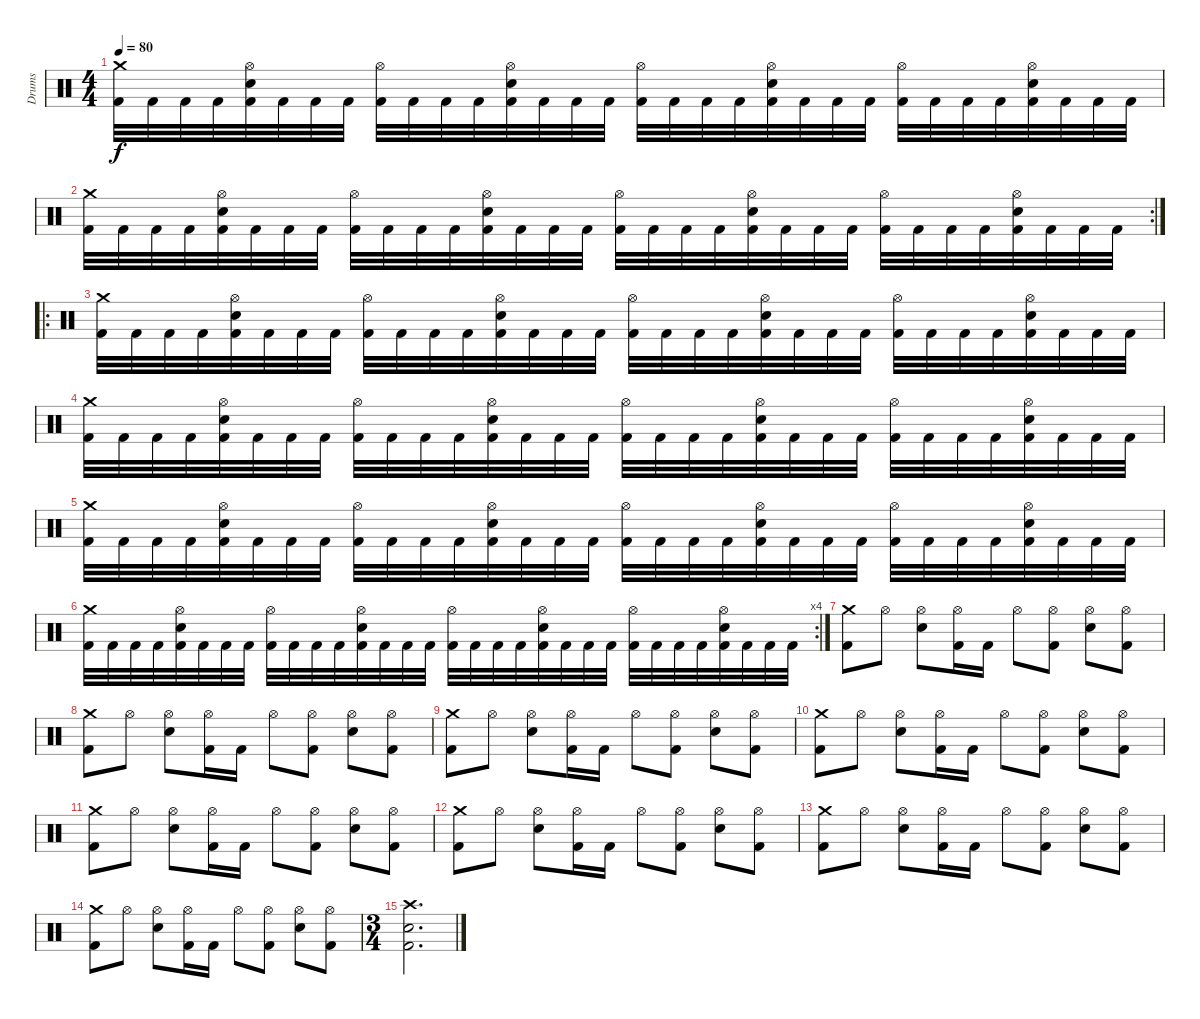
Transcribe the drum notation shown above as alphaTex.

\track ("Drums" "Drums") {instrument percussion}
\staff {score}
\articulation defaults
\ts (4 4)
\tempo 80
\clef neutral
\ks c
("Crash medium (hit)" "Kick (hit) 2").32{dy f} "Kick (hit) 2".32 "Kick (hit) 2".32 "Kick (hit) 2".32 ("Hi-Hat (open)" "Electric Snare (hit)" "Kick (hit) 2").32 "Kick (hit) 2".32 "Kick (hit) 2".32 "Kick (hit) 2".32 ("Hi-Hat (open)" "Kick (hit) 2").32 "Kick (hit) 2".32 "Kick (hit) 2".32 "Kick (hit) 2".32 ("Hi-Hat (open)" "Electric Snare (hit)" "Kick (hit) 2").32 "Kick (hit) 2".32 "Kick (hit) 2".32 "Kick (hit) 2".32 ("Hi-Hat (open)" "Kick (hit) 2").32 "Kick (hit) 2".32 "Kick (hit) 2".32 "Kick (hit) 2".32 ("Hi-Hat (open)" "Electric Snare (hit)" "Kick (hit) 2").32 "Kick (hit) 2".32 "Kick (hit) 2".32 "Kick (hit) 2".32 ("Hi-Hat (open)" "Kick (hit) 2").32 "Kick (hit) 2".32 "Kick (hit) 2".32 "Kick (hit) 2".32 ("Hi-Hat (open)" "Electric Snare (hit)" "Kick (hit) 2").32 "Kick (hit) 2".32 "Kick (hit) 2".32 "Kick (hit) 2".32 |
\rc 2
("Crash medium (hit)" "Kick (hit) 2").32 "Kick (hit) 2".32 "Kick (hit) 2".32 "Kick (hit) 2".32 ("Hi-Hat (open)" "Electric Snare (hit)" "Kick (hit) 2").32 "Kick (hit) 2".32 "Kick (hit) 2".32 "Kick (hit) 2".32 ("Hi-Hat (open)" "Kick (hit) 2").32 "Kick (hit) 2".32 "Kick (hit) 2".32 "Kick (hit) 2".32 ("Hi-Hat (open)" "Electric Snare (hit)" "Kick (hit) 2").32 "Kick (hit) 2".32 "Kick (hit) 2".32 "Kick (hit) 2".32 ("Hi-Hat (open)" "Kick (hit) 2").32 "Kick (hit) 2".32 "Kick (hit) 2".32 "Kick (hit) 2".32 ("Hi-Hat (open)" "Electric Snare (hit)" "Kick (hit) 2").32 "Kick (hit) 2".32 "Kick (hit) 2".32 "Kick (hit) 2".32 ("Hi-Hat (open)" "Kick (hit) 2").32 "Kick (hit) 2".32 "Kick (hit) 2".32 "Kick (hit) 2".32 ("Hi-Hat (open)" "Electric Snare (hit)" "Kick (hit) 2").32 "Kick (hit) 2".32 "Kick (hit) 2".32 "Kick (hit) 2".32 |
\ro
("Crash medium (hit)" "Kick (hit) 2").32 "Kick (hit) 2".32 "Kick (hit) 2".32 "Kick (hit) 2".32 ("Hi-Hat (open)" "Electric Snare (hit)" "Kick (hit) 2").32 "Kick (hit) 2".32 "Kick (hit) 2".32 "Kick (hit) 2".32 ("Hi-Hat (open)" "Kick (hit) 2").32 "Kick (hit) 2".32 "Kick (hit) 2".32 "Kick (hit) 2".32 ("Hi-Hat (open)" "Electric Snare (hit)" "Kick (hit) 2").32 "Kick (hit) 2".32 "Kick (hit) 2".32 "Kick (hit) 2".32 ("Hi-Hat (open)" "Kick (hit) 2").32 "Kick (hit) 2".32 "Kick (hit) 2".32 "Kick (hit) 2".32 ("Hi-Hat (open)" "Electric Snare (hit)" "Kick (hit) 2").32 "Kick (hit) 2".32 "Kick (hit) 2".32 "Kick (hit) 2".32 ("Hi-Hat (open)" "Kick (hit) 2").32 "Kick (hit) 2".32 "Kick (hit) 2".32 "Kick (hit) 2".32 ("Hi-Hat (open)" "Electric Snare (hit)" "Kick (hit) 2").32 "Kick (hit) 2".32 "Kick (hit) 2".32 "Kick (hit) 2".32 |
("Crash medium (hit)" "Kick (hit) 2").32 "Kick (hit) 2".32 "Kick (hit) 2".32 "Kick (hit) 2".32 ("Hi-Hat (open)" "Electric Snare (hit)" "Kick (hit) 2").32 "Kick (hit) 2".32 "Kick (hit) 2".32 "Kick (hit) 2".32 ("Hi-Hat (open)" "Kick (hit) 2").32 "Kick (hit) 2".32 "Kick (hit) 2".32 "Kick (hit) 2".32 ("Hi-Hat (open)" "Electric Snare (hit)" "Kick (hit) 2").32 "Kick (hit) 2".32 "Kick (hit) 2".32 "Kick (hit) 2".32 ("Hi-Hat (open)" "Kick (hit) 2").32 "Kick (hit) 2".32 "Kick (hit) 2".32 "Kick (hit) 2".32 ("Hi-Hat (open)" "Electric Snare (hit)" "Kick (hit) 2").32 "Kick (hit) 2".32 "Kick (hit) 2".32 "Kick (hit) 2".32 ("Hi-Hat (open)" "Kick (hit) 2").32 "Kick (hit) 2".32 "Kick (hit) 2".32 "Kick (hit) 2".32 ("Hi-Hat (open)" "Electric Snare (hit)" "Kick (hit) 2").32 "Kick (hit) 2".32 "Kick (hit) 2".32 "Kick (hit) 2".32 |
("Crash medium (hit)" "Kick (hit) 2").32 "Kick (hit) 2".32 "Kick (hit) 2".32 "Kick (hit) 2".32 ("Hi-Hat (open)" "Electric Snare (hit)" "Kick (hit) 2").32 "Kick (hit) 2".32 "Kick (hit) 2".32 "Kick (hit) 2".32 ("Hi-Hat (open)" "Kick (hit) 2").32 "Kick (hit) 2".32 "Kick (hit) 2".32 "Kick (hit) 2".32 ("Hi-Hat (open)" "Electric Snare (hit)" "Kick (hit) 2").32 "Kick (hit) 2".32 "Kick (hit) 2".32 "Kick (hit) 2".32 ("Hi-Hat (open)" "Kick (hit) 2").32 "Kick (hit) 2".32 "Kick (hit) 2".32 "Kick (hit) 2".32 ("Hi-Hat (open)" "Electric Snare (hit)" "Kick (hit) 2").32 "Kick (hit) 2".32 "Kick (hit) 2".32 "Kick (hit) 2".32 ("Hi-Hat (open)" "Kick (hit) 2").32 "Kick (hit) 2".32 "Kick (hit) 2".32 "Kick (hit) 2".32 ("Hi-Hat (open)" "Electric Snare (hit)" "Kick (hit) 2").32 "Kick (hit) 2".32 "Kick (hit) 2".32 "Kick (hit) 2".32 |
\rc 4
("Crash medium (hit)" "Kick (hit) 2").32 "Kick (hit) 2".32 "Kick (hit) 2".32 "Kick (hit) 2".32 ("Hi-Hat (open)" "Electric Snare (hit)" "Kick (hit) 2").32 "Kick (hit) 2".32 "Kick (hit) 2".32 "Kick (hit) 2".32 ("Hi-Hat (open)" "Kick (hit) 2").32 "Kick (hit) 2".32 "Kick (hit) 2".32 "Kick (hit) 2".32 ("Hi-Hat (open)" "Electric Snare (hit)" "Kick (hit) 2").32 "Kick (hit) 2".32 "Kick (hit) 2".32 "Kick (hit) 2".32 ("Hi-Hat (open)" "Kick (hit) 2").32 "Kick (hit) 2".32 "Kick (hit) 2".32 "Kick (hit) 2".32 ("Hi-Hat (open)" "Electric Snare (hit)" "Kick (hit) 2").32 "Kick (hit) 2".32 "Kick (hit) 2".32 "Kick (hit) 2".32 ("Hi-Hat (open)" "Kick (hit) 2").32 "Kick (hit) 2".32 "Kick (hit) 2".32 "Kick (hit) 2".32 ("Hi-Hat (open)" "Electric Snare (hit)" "Kick (hit) 2").32 "Kick (hit) 2".32 "Kick (hit) 2".32 "Kick (hit) 2".32 |
("Crash medium (hit)" "Kick (hit) 2").8 "Hi-Hat (open)".8 ("Hi-Hat (open)" "Electric Snare (hit)").8 ("Hi-Hat (open)" "Kick (hit) 2").16 "Kick (hit) 2".16 "Hi-Hat (open)".8 ("Hi-Hat (open)" "Kick (hit) 2").8 ("Hi-Hat (open)" "Electric Snare (hit)").8 ("Hi-Hat (open)" "Kick (hit) 2").8 |
("Crash medium (hit)" "Kick (hit) 2").8 "Hi-Hat (open)".8 ("Hi-Hat (open)" "Electric Snare (hit)").8 ("Hi-Hat (open)" "Kick (hit) 2").16 "Kick (hit) 2".16 "Hi-Hat (open)".8 ("Hi-Hat (open)" "Kick (hit) 2").8 ("Hi-Hat (open)" "Electric Snare (hit)").8 ("Hi-Hat (open)" "Kick (hit) 2").8 |
("Crash medium (hit)" "Kick (hit) 2").8 "Hi-Hat (open)".8 ("Hi-Hat (open)" "Electric Snare (hit)").8 ("Hi-Hat (open)" "Kick (hit) 2").16 "Kick (hit) 2".16 "Hi-Hat (open)".8 ("Hi-Hat (open)" "Kick (hit) 2").8 ("Hi-Hat (open)" "Electric Snare (hit)").8 ("Hi-Hat (open)" "Kick (hit) 2").8 |
("Crash medium (hit)" "Kick (hit) 2").8 "Hi-Hat (open)".8 ("Hi-Hat (open)" "Electric Snare (hit)").8 ("Hi-Hat (open)" "Kick (hit) 2").16 "Kick (hit) 2".16 "Hi-Hat (open)".8 ("Hi-Hat (open)" "Kick (hit) 2").8 ("Hi-Hat (open)" "Electric Snare (hit)").8 ("Hi-Hat (open)" "Kick (hit) 2").8 |
("Crash medium (hit)" "Kick (hit) 2").8 "Hi-Hat (open)".8 ("Hi-Hat (open)" "Electric Snare (hit)").8 ("Hi-Hat (open)" "Kick (hit) 2").16 "Kick (hit) 2".16 "Hi-Hat (open)".8 ("Hi-Hat (open)" "Kick (hit) 2").8 ("Hi-Hat (open)" "Electric Snare (hit)").8 ("Hi-Hat (open)" "Kick (hit) 2").8 |
("Crash medium (hit)" "Kick (hit) 2").8 "Hi-Hat (open)".8 ("Hi-Hat (open)" "Electric Snare (hit)").8 ("Hi-Hat (open)" "Kick (hit) 2").16 "Kick (hit) 2".16 "Hi-Hat (open)".8 ("Hi-Hat (open)" "Kick (hit) 2").8 ("Hi-Hat (open)" "Electric Snare (hit)").8 ("Hi-Hat (open)" "Kick (hit) 2").8 |
("Crash medium (hit)" "Kick (hit) 2").8 "Hi-Hat (open)".8 ("Hi-Hat (open)" "Electric Snare (hit)").8 ("Hi-Hat (open)" "Kick (hit) 2").16 "Kick (hit) 2".16 "Hi-Hat (open)".8 ("Hi-Hat (open)" "Kick (hit) 2").8 ("Hi-Hat (open)" "Electric Snare (hit)").8 ("Hi-Hat (open)" "Kick (hit) 2").8 |
("Crash medium (hit)" "Kick (hit) 2").8 "Hi-Hat (open)".8 ("Hi-Hat (open)" "Electric Snare (hit)").8 ("Hi-Hat (open)" "Kick (hit) 2").16 "Kick (hit) 2".16 "Hi-Hat (open)".8 ("Hi-Hat (open)" "Kick (hit) 2").8 ("Hi-Hat (open)" "Electric Snare (hit)").8 ("Hi-Hat (open)" "Kick (hit) 2").8 |
\ts (3 4)
("Crash high (hit)" "Electric Snare (hit)" "Kick (hit) 2").2{d}
